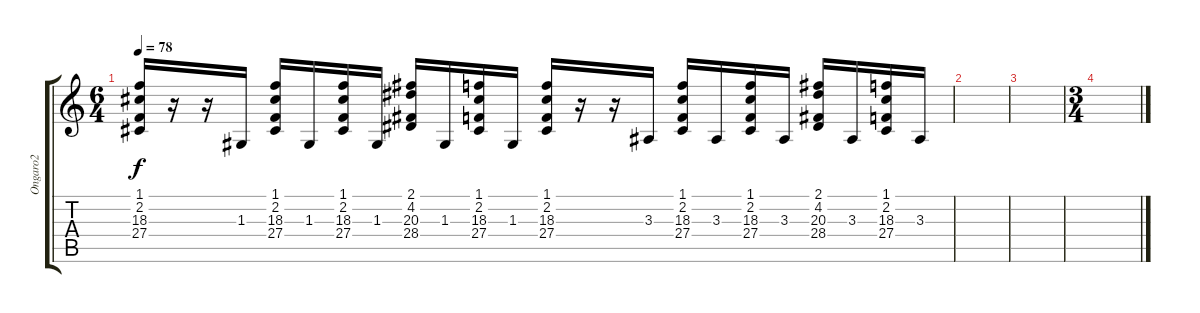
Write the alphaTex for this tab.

\track ("Ongaro2" "Ongaro2") {instrument stringensemble1}
\staff {score tabs}
\tuning (E4 B3 G3 D3 A2 E2) {hide}
\ts (6 4)
\tempo 78
\clef g2
\ks c
(1.1 2.2 18.3 27.4).16{dy f volume 13 instrument stringensemble1} r.16 r.16 1.3.16 (1.1 2.2 18.3 27.4).16 1.3.16 (1.1 2.2 18.3 27.4).16 1.3.16 (2.1 4.2 20.3 28.4).16 1.3.16 (1.1 2.2 18.3 27.4).16 1.3.16 (1.1 2.2 18.3 27.4).16 r.16 r.16 3.3.16 (1.1 2.2 18.3 27.4).16 3.3.16 (1.1 2.2 18.3 27.4).16 3.3.16 (2.1 4.2 20.3 28.4).16 3.3.16 (1.1 2.2 18.3 27.4).16 3.3.16 |
|
|
\ts (3 4)
